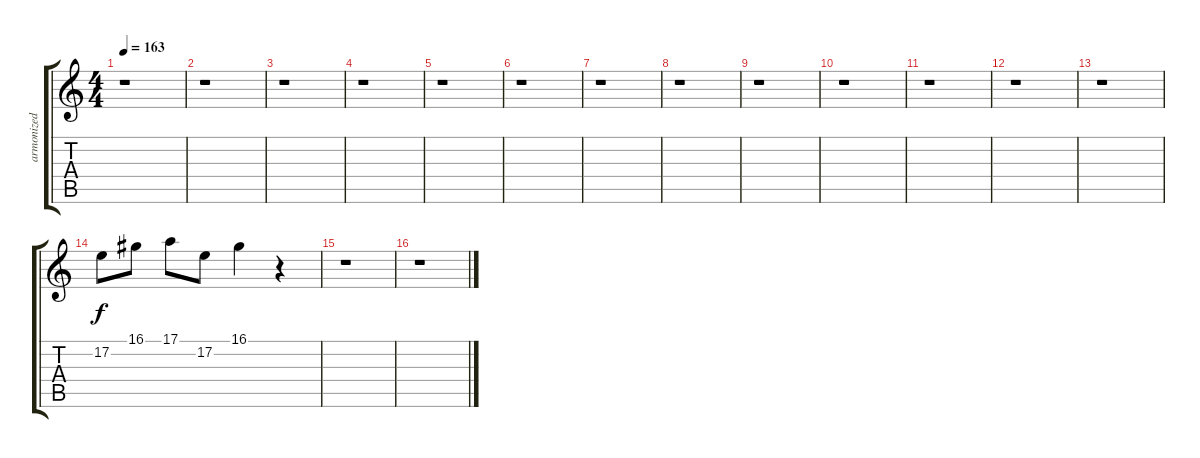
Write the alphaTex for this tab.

\track ("armonized vocals" "armonized ") {instrument oboe}
\staff {score tabs}
\tuning (E4 B3 G3 D3 A2 E2) {hide}
\ts (4 4)
\tempo 163
\clef g2
\ks c
r.1{dy f} |
r.1 |
r.1 |
r.1 |
r.1 |
r.1 |
r.1 |
r.1 |
r.1 |
r.1 |
r.1 |
r.1 |
r.1 |
17.2.8 16.1.8 17.1.8 17.2.8 16.1.4 r.4 |
r.1 |
r.1
